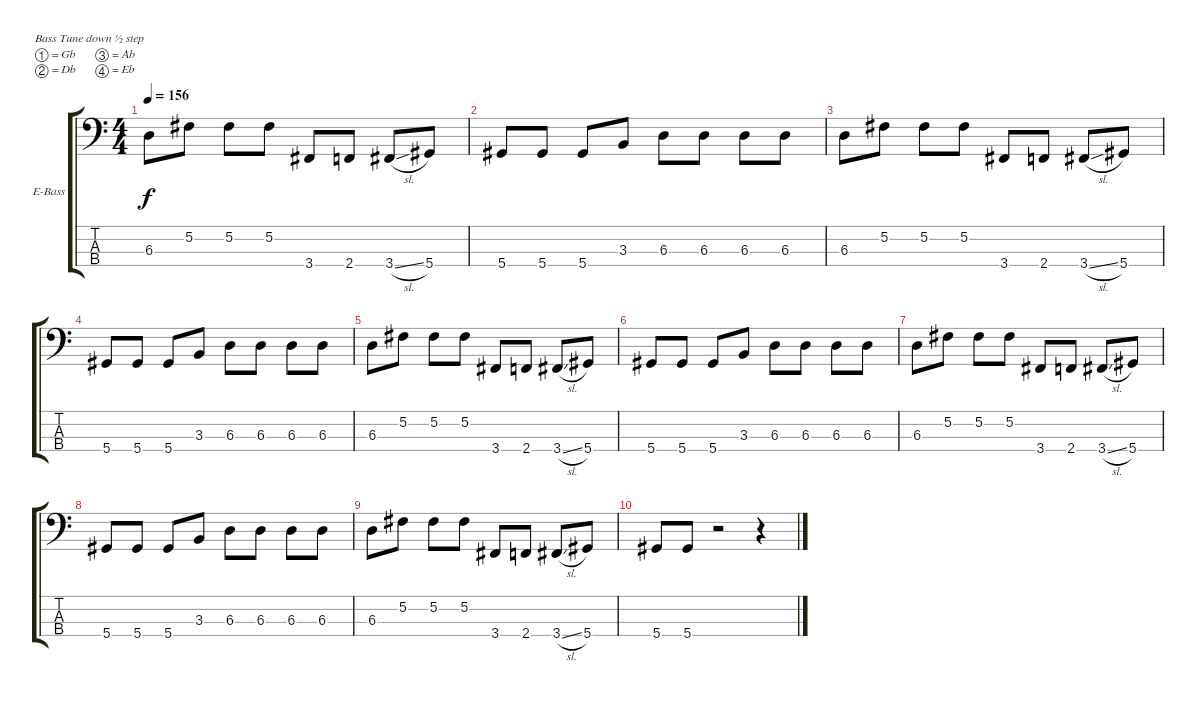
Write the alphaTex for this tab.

\bracketExtendMode groupsimilarinstruments
\firstSystemTrackNameOrientation horizontal
\otherSystemsTrackNameOrientation horizontal
\track ("Electric Bass" "E-Bass") {instrument electricbassfinger}
\staff {score tabs}
\tuning (Gb2 Db2 Ab1 Eb1)
\ts (4 4)
\tempo 156
\clef f4
\scale
1.03909
\ks c
6.3.8{dy f} 5.2.8 5.2.8 5.2.8 3.4.8 2.4.8 3.4{sl}.8 5.4.8 |
\scale
0.960908 5.4.8 5.4.8 5.4.8 3.3.8 6.3.8 6.3.8 6.3.8 6.3.8 |
\scale
1.03909 6.3.8 5.2.8 5.2.8 5.2.8 3.4.8 2.4.8 3.4{sl}.8 5.4.8 |
\scale
0.960908 5.4.8 5.4.8 5.4.8 3.3.8 6.3.8 6.3.8 6.3.8 6.3.8 |
\scale
1.03909 6.3.8 5.2.8 5.2.8 5.2.8 3.4.8 2.4.8 3.4{sl}.8 5.4.8 |
\scale
0.960908 5.4.8 5.4.8 5.4.8 3.3.8 6.3.8 6.3.8 6.3.8 6.3.8 |
\scale
1.03909 6.3.8 5.2.8 5.2.8 5.2.8 3.4.8 2.4.8 3.4{sl}.8 5.4.8 |
\scale
0.960908 5.4.8 5.4.8 5.4.8 3.3.8 6.3.8 6.3.8 6.3.8 6.3.8 |
\scale
1.03909 6.3.8 5.2.8 5.2.8 5.2.8 3.4.8 2.4.8 3.4{sl}.8 5.4.8 |
\scale
0.960908 5.4.8 5.4.8 r.2 r.4
